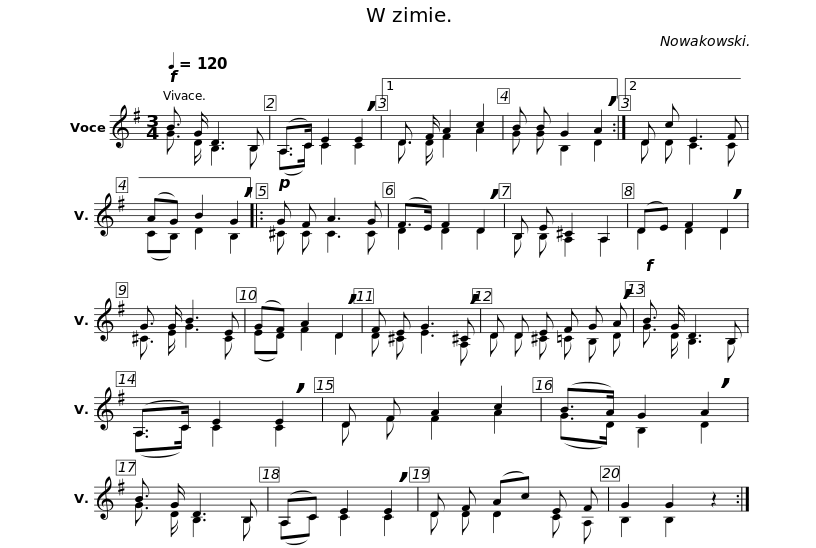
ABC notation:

X:1
%%score ( 1 2 )
L:1/8
Q:1/4=120
M:3/4
I:linebreak $
K:G
V:1 treble
V:2 treble
V:1
!f! B3/2 G/ D3 B, | (A,>C) E2 !breath!E2 |1 D3/2 F/ A2 c2 | B B G2 !breath!A2 :|2$ D c E3 F | %5
 (AG) B2 !breath!G2 |:!p! G F A3 G | (F>E) F2 !breath!D2 |$ B, E ^C2 A,2 | (DE) F2 !breath!D2 | %10
 G3/2 G/ B3 E | (GF) A2 !breath!D2 | F E G3 !breath!^C |$ D D E F G !breath!A |!f! B3/2 G/ D3 B, | %15
 (A,>C) E2 !breath!E2 | D F A2 c2 |$ (B>A) G2 !breath!A2 | B3/2 G/ D3 B, | (A,C) E2 !breath!E2 | %20
 D F (Ac) E F | G2 G2 z2 :| %22
V:2
 G3/2 D/ B,3 B, | (A,>C) C2 C2 |1 D3/2 D/ F2 A2 | G G B,2 D2 :|2$ D D C3 C | %5
 (CB,) D2 B,2 |: ^C C C3 C | D2 D2 D2 |$ B, B, A,2 A,2 | D2 D2 D2 | %10
 ^C3/2 E/ G3 C | (ED) F2 D2 | D ^C E3 A, |$ D D ^C =C B, D | G3/2 D/ B,3 B, | %15
 (A,>C) C2 C2 | D F F2 A2 |$ (G>D) B,2 D2 | G3/2 D/ B,3 B, | (A,C) C2 C2 | %20
 D D D2 C A, | B,2 B,2 z2 :| %22
